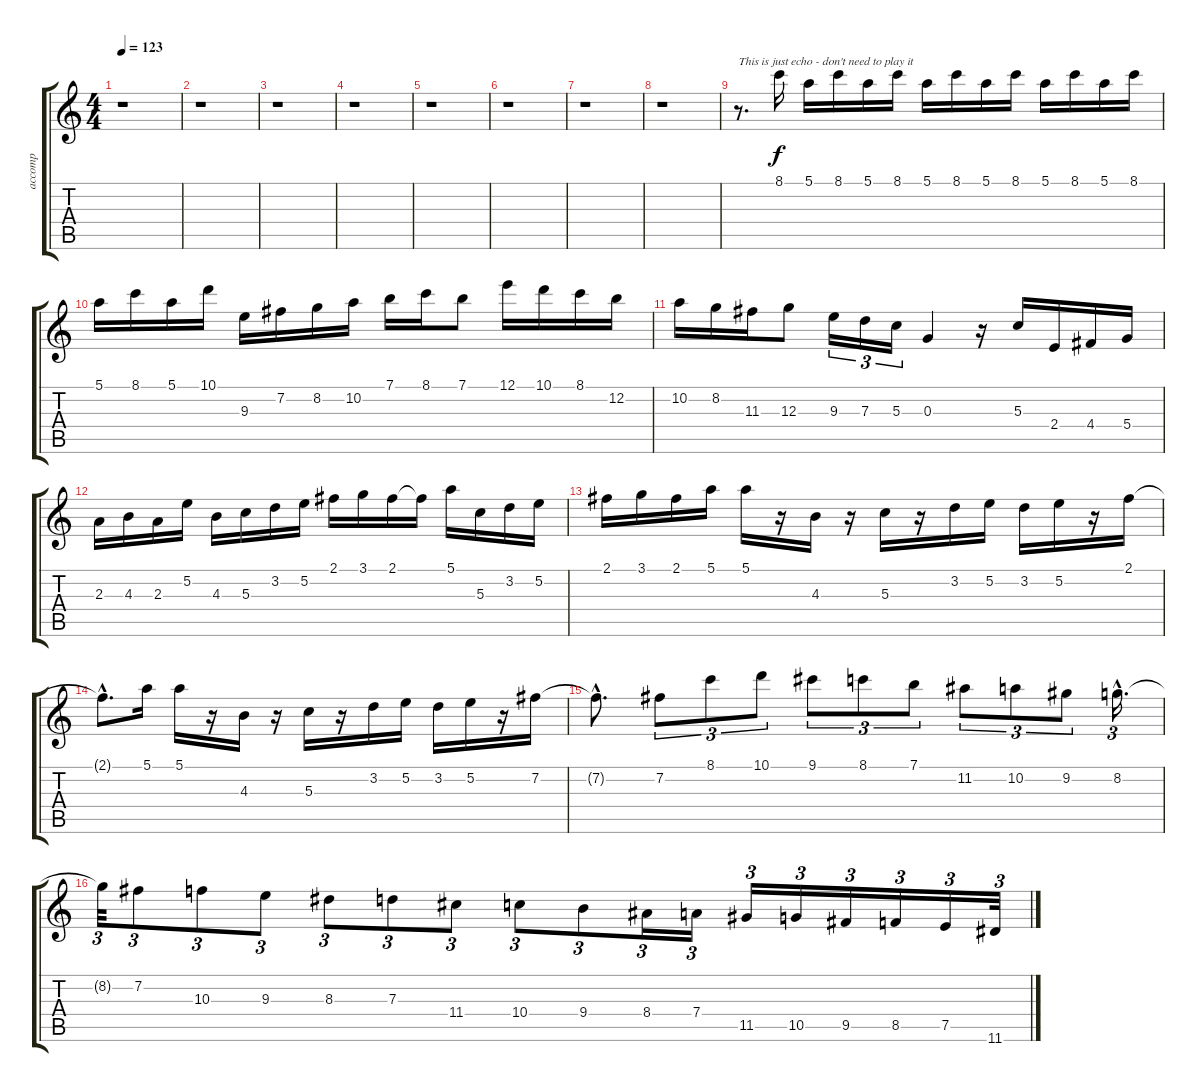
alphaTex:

\track ("accomp" "accomp") {instrument electricguitarclean}
\staff {score tabs}
\tuning (E4 B3 G3 D3 A2 E2) {hide}
\ts (4 4)
\tempo 123
\clef g2
\ks c
r.1{dy f} |
r.1 |
r.1 |
r.1 |
r.1 |
r.1 |
r.1 |
r.1 |
r.8{d txt "This is just echo - don't need to play it"} 8.1.16{volume 8 instrument tenorsax} 5.1.16 8.1.16 5.1.16 8.1.16 5.1.16 8.1.16 5.1.16 8.1.16 5.1.16 8.1.16 5.1.16 8.1.16 |
5.1.16 8.1.16 5.1.16 10.1.16 9.3.16 7.2.16 8.2.16 10.2.16 7.1.16 8.1.16 7.1.8 12.1.16 10.1.16 8.1.16 12.2.16 |
10.2.16 8.2.16 11.3.16 12.3.8 9.3.16{tu (3 2)} 7.3.16{tu (3 2)} 5.3.16{tu (3 2)} 0.3.4 r.16 5.3.16 2.4.16 4.4.16 5.4.16 |
2.3.16 4.3.16 2.3.16 5.2.16 4.3.16 5.3.16 3.2.16 5.2.16 2.1.16 3.1.16 2.1.16 2.1{t}.16 5.1.16 5.3.16 3.2.16 5.2.16 |
2.1.16 3.1.16 2.1.16 5.1.16 5.1.16 r.16 4.3.16 r.16 5.3.16 r.16 3.2.16 5.2.16 3.2.16 5.2.16 r.16 2.1.16 |
2.1{hac t}.8{d} 5.1.16 5.1.16 r.16 4.3.16 r.16 5.3.16 r.16 3.2.16 5.2.16 3.2.16 5.2.16 r.16 7.2.16 |
7.2{hac t}.8{d} 7.2.8{tu (3 2)} 8.1.8{tu (3 2)} 10.1.8{tu (3 2)} 9.1.8{tu (3 2)} 8.1.8{tu (3 2)} 7.1.8{tu (3 2)} 11.2.8{tu (3 2)} 10.2.8{tu (3 2)} 9.2.8{tu (3 2)} 8.2{hac}.16{d tu (3 2)} |
8.2{t}.32{tu (3 2)} 7.2.8{tu (3 2)} 10.3.8{tu (3 2)} 9.3.8{tu (3 2)} 8.3.8{tu (3 2)} 7.3.8{tu (3 2)} 11.4.8{tu (3 2)} 10.4.8{tu (3 2)} 9.4.8{tu (3 2)} 8.4.16{tu (3 2)} 7.4.16{tu (3 2)} 11.5.16{tu (3 2)} 10.5.16{tu (3 2)} 9.5.16{tu (3 2)} 8.5.16{tu (3 2)} 7.5.16{tu (3 2)} 11.6.32{tu (3 2)}
